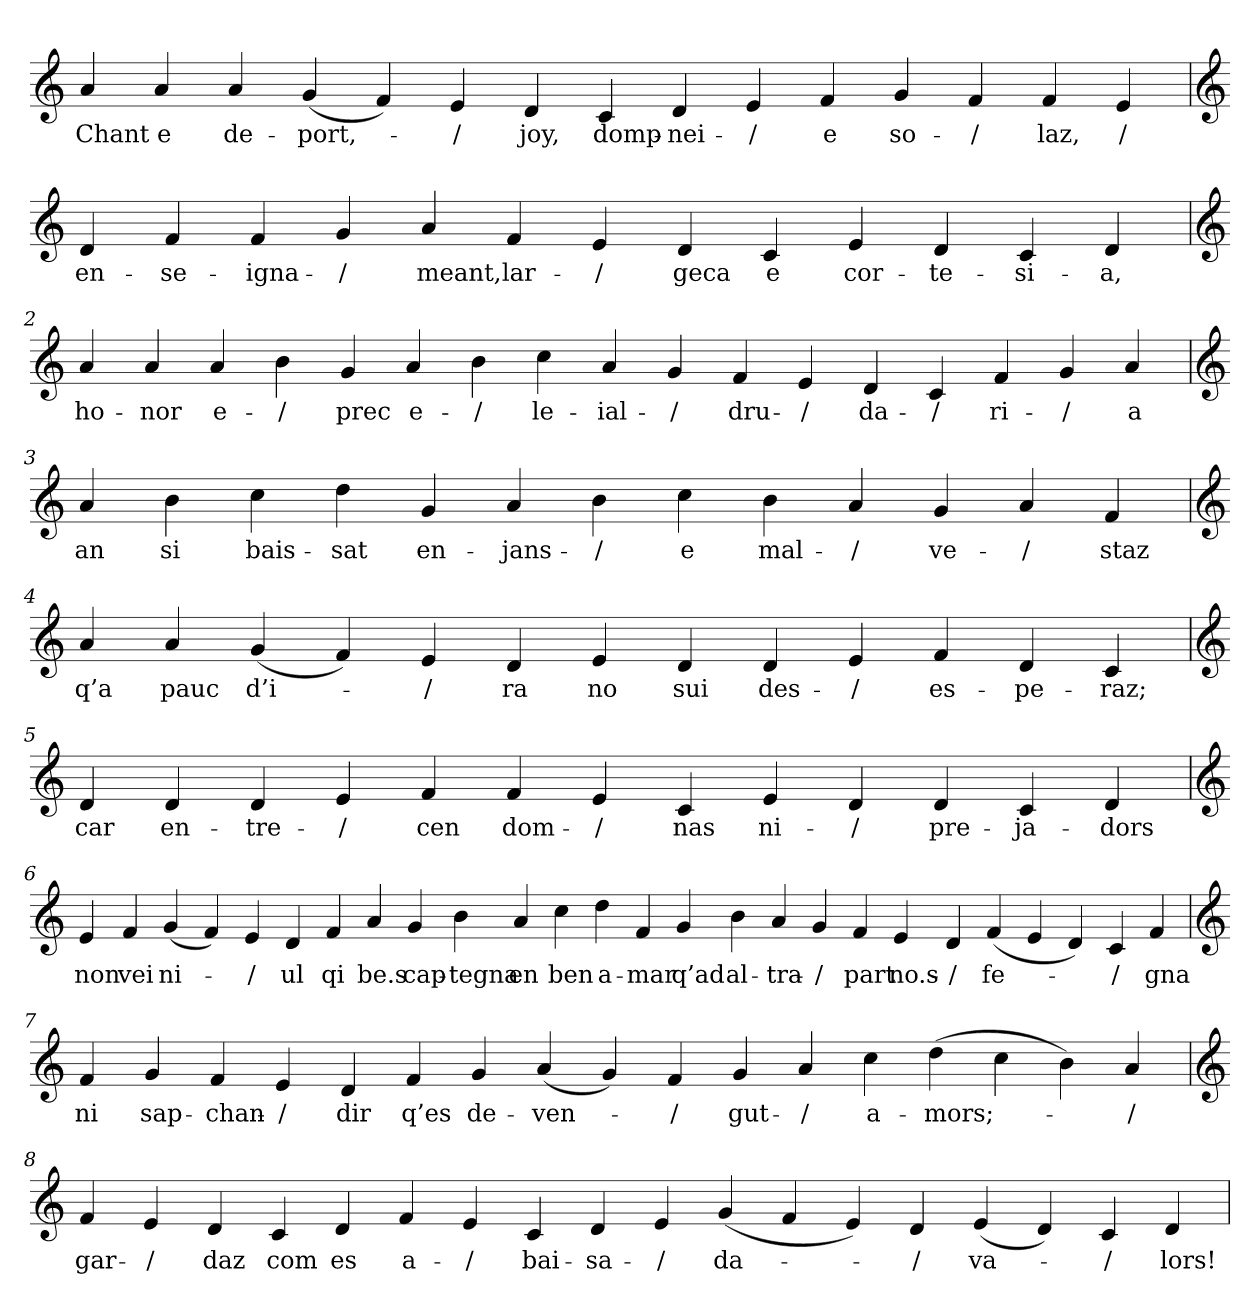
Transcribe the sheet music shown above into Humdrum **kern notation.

**kern	**text
*part1	*part1
*staff1	*staff1
*clefG2	*
=	=
4a	Chant
4a	e
4a	de-
(4g	-port,-
4f)	.
4e	-/
4d	joy,
4c	domp-
4d	-nei-
4e	-/
4f	e
4g	so-
4f	-/
4f	laz,
4e	/
=1	=1
*clefG2	*
4d	en-
4f	-se-
4f	-igna-
4g	-/
4a	meant,
4f	lar-
4e	-/
4d	geca
4c	e
4e	cor-
4d	-te-
4c	-si-
4d	-a,
=2	=2
*clefG2	*
4a	ho-
4a	-nor
4a	e-
4b	-/
4g	prec
4a	e-
4b	-/
4cc	le-
4a	-ial-
4g	-/
4f	dru-
4e	-/
4d	da-
4c	-/
4f	ri-
4g	-/
4a	a
=3	=3
*clefG2	*
4a	an
4b	si
4cc	bais-
4dd	-sat
4g	en-
4a	-jans-
4b	-/
4cc	e
4b	mal-
4a	-/
4g	ve-
4a	-/
4f	staz
=4	=4
*clefG2	*
4a	q’a
4a	pauc
(4g	d’i-
4f)	.
4e	-/
4d	ra
4e	no
4d	sui
4d	des-
4e	-/
4f	es-
4d	-pe-
4c	-raz;
=5	=5
*clefG2	*
4d	car
4d	en-
4d	-tre-
4e	-/
4f	cen
4f	dom-
4e	-/
4c	nas
4e	ni-
4d	-/
4d	pre-
4c	-ja-
4d	-dors
=6	=6
*clefG2	*
4e	non
4f	vei
(4g	ni-
4f)	.
4e	-/
4d	ul
4f	qi
4a	be.s
4g	cap-
4b	-tegna
4a	en
4cc	ben
4dd	a-
4f	-mar
4g	q’ad
4b	al-
4a	-tra-
4g	-/
4f	part
4e	no.s-
4d	-/
(4f	fe-
4e	.
4d)	.
4c	-/
4f	gna
=7	=7
*clefG2	*
4f	ni
4g	sap-
4f	-chan-
4e	-/
4d	dir
4f	q’es
4g	de-
(4a	-ven-
4g)	.
4f	-/
4g	gut-
4a	-/
4cc	a-
(4dd	-mors;-
4cc	.
4b)	.
4a	-/
=8	=8
*clefG2	*
4f	gar-
4e	-/
4d	daz
4c	com
4d	es
4f	a-
4e	-/
4c	bai-
4d	-sa-
4e	-/
(4g	da-
4f	.
4e)	.
4d	-/
(4e	va-
4d)	.
4c	-/
4d	lors!
=	=
*-	*-
